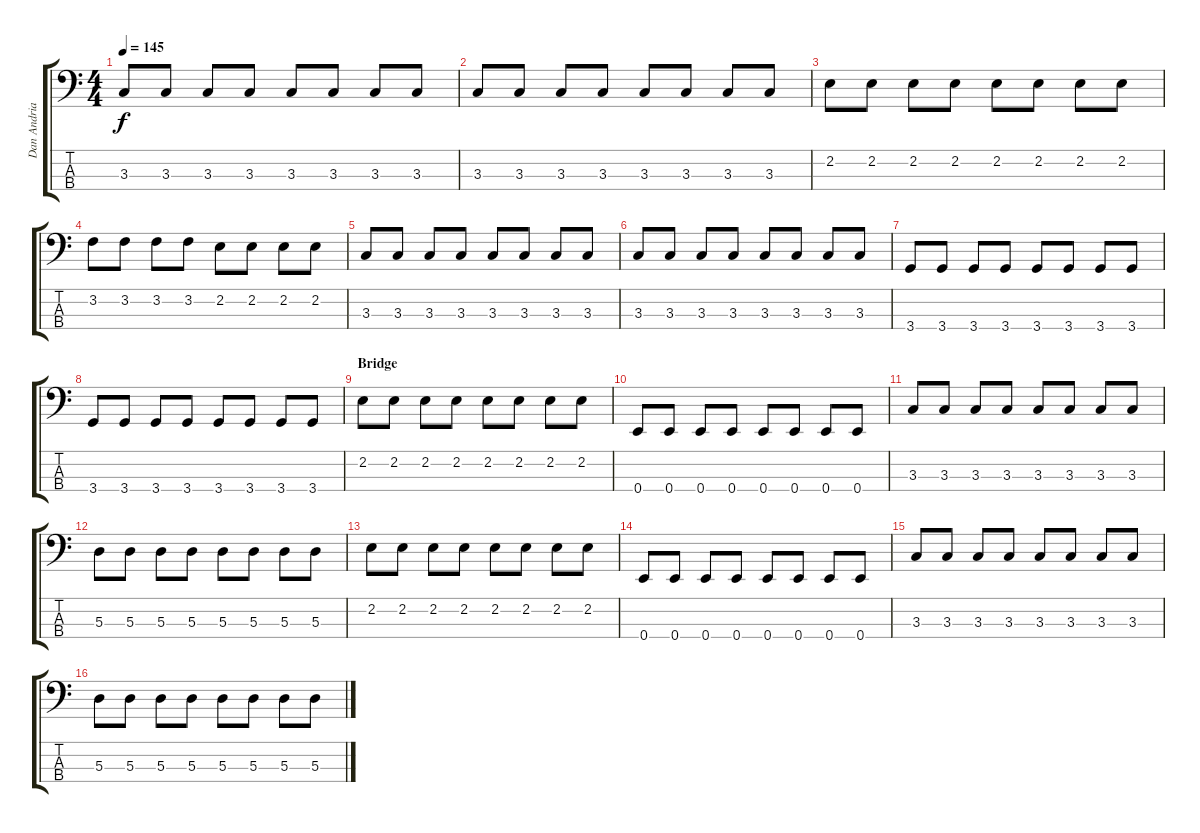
\track ("Dan Andriano - Bass" "Dan Andria") {instrument electricbasspick}
\staff {score tabs}
\tuning (G2 D2 A1 E1) {hide}
\ts (4 4)
\tempo 145
\clef f4
\ks c
3.3.8{dy f} 3.3.8 3.3.8 3.3.8 3.3.8 3.3.8 3.3.8 3.3.8 |
3.3.8 3.3.8 3.3.8 3.3.8 3.3.8 3.3.8 3.3.8 3.3.8 |
2.2.8 2.2.8 2.2.8 2.2.8 2.2.8 2.2.8 2.2.8 2.2.8 |
3.2.8 3.2.8 3.2.8 3.2.8 2.2.8 2.2.8 2.2.8 2.2.8 |
3.3.8 3.3.8 3.3.8 3.3.8 3.3.8 3.3.8 3.3.8 3.3.8 |
3.3.8 3.3.8 3.3.8 3.3.8 3.3.8 3.3.8 3.3.8 3.3.8 |
3.4.8 3.4.8 3.4.8 3.4.8 3.4.8 3.4.8 3.4.8 3.4.8 |
3.4.8 3.4.8 3.4.8 3.4.8 3.4.8 3.4.8 3.4.8 3.4.8 |
\section ("" "Bridge")
2.2.8 2.2.8 2.2.8 2.2.8 2.2.8 2.2.8 2.2.8 2.2.8 |
0.4.8 0.4.8 0.4.8 0.4.8 0.4.8 0.4.8 0.4.8 0.4.8 |
3.3.8 3.3.8 3.3.8 3.3.8 3.3.8 3.3.8 3.3.8 3.3.8 |
5.3.8 5.3.8 5.3.8 5.3.8 5.3.8 5.3.8 5.3.8 5.3.8 |
2.2.8 2.2.8 2.2.8 2.2.8 2.2.8 2.2.8 2.2.8 2.2.8 |
0.4.8 0.4.8 0.4.8 0.4.8 0.4.8 0.4.8 0.4.8 0.4.8 |
3.3.8 3.3.8 3.3.8 3.3.8 3.3.8 3.3.8 3.3.8 3.3.8 |
5.3.8 5.3.8 5.3.8 5.3.8 5.3.8 5.3.8 5.3.8 5.3.8
